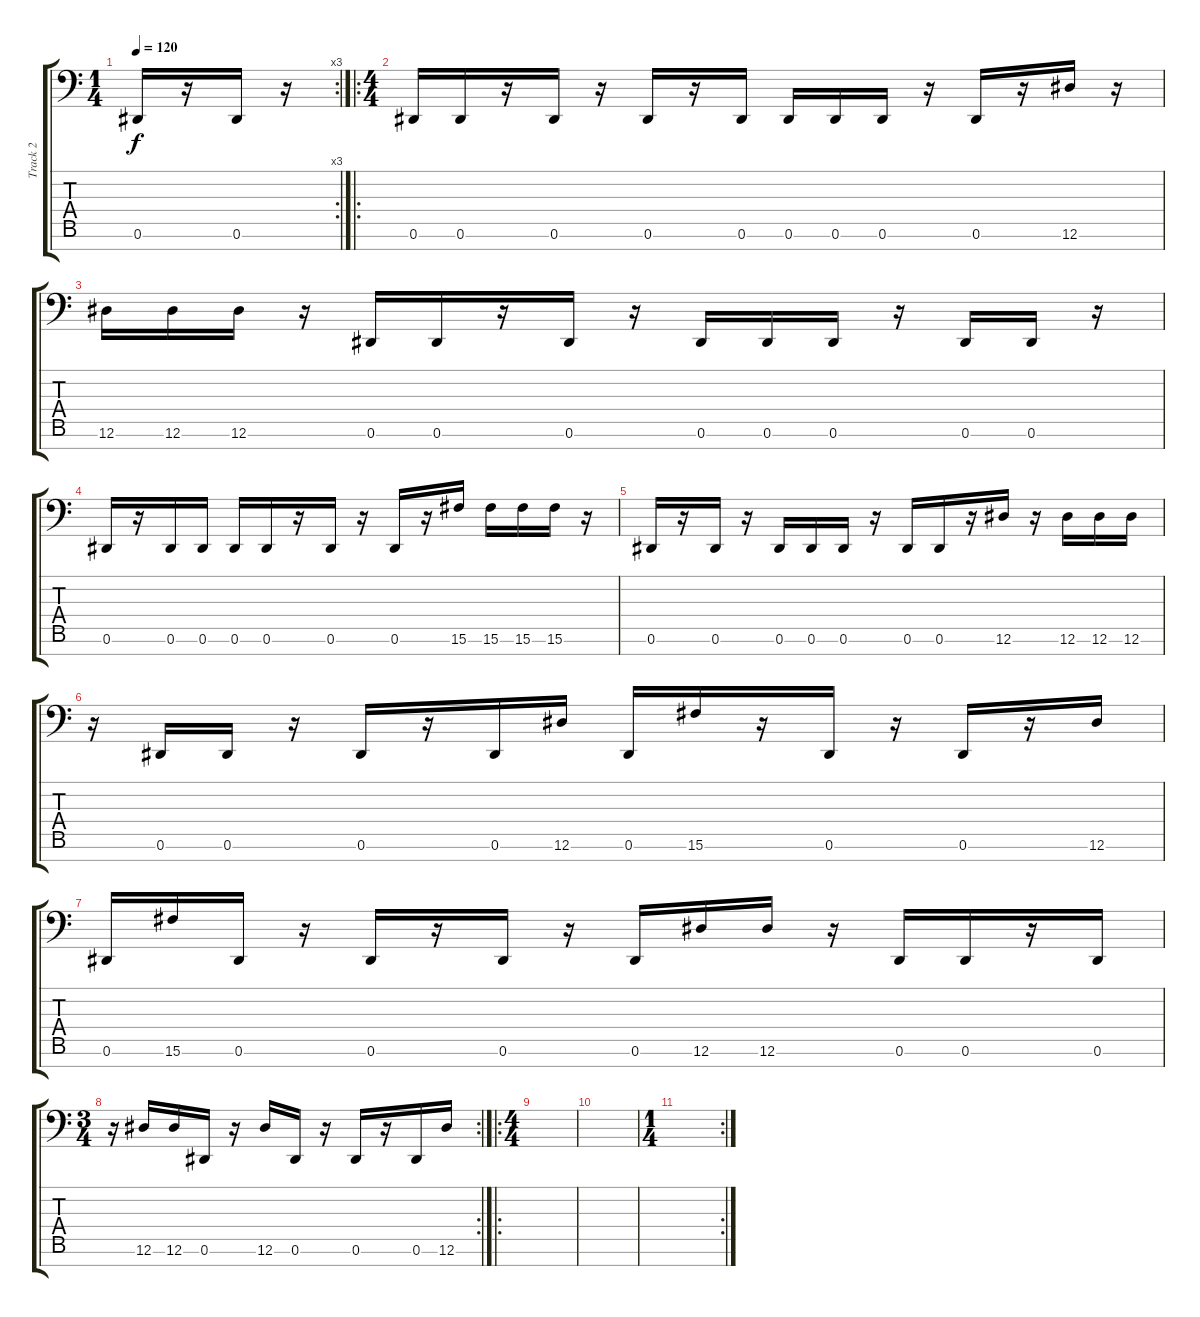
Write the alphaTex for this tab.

\track ("Track 2" "Track 2") {instrument acousticgrandpiano}
\staff {score tabs}
\tuning (Eb4 Bb3 Gb3 Db3 Ab2 Eb2 Bb1) {hide}
\rc 3
\ts (1 4)
\tempo 120
\clef f4
\ks c
0.6.16{dy f} r.16 0.6.16 r.16 |
\ro
\ts (4 4)
0.6.16 0.6.16 r.16 0.6.16 r.16 0.6.16 r.16 0.6.16 0.6.16 0.6.16 0.6.16 r.16 0.6.16 r.16 12.6.16 r.16 |
12.6.16 12.6.16 12.6.16 r.16 0.6.16 0.6.16 r.16 0.6.16 r.16 0.6.16 0.6.16 0.6.16 r.16 0.6.16 0.6.16 r.16 |
0.6.16 r.16 0.6.16 0.6.16 0.6.16 0.6.16 r.16 0.6.16 r.16 0.6.16 r.16 15.6.16 15.6.16 15.6.16 15.6.16 r.16 |
0.6.16 r.16 0.6.16 r.16 0.6.16 0.6.16 0.6.16 r.16 0.6.16 0.6.16 r.16 12.6.16 r.16 12.6.16 12.6.16 12.6.16 |
r.16 0.6.16 0.6.16 r.16 0.6.16 r.16 0.6.16 12.6.16 0.6.16 15.6.16 r.16 0.6.16 r.16 0.6.16 r.16 12.6.16 |
0.6.16 15.6.16 0.6.16 r.16 0.6.16 r.16 0.6.16 r.16 0.6.16 12.6.16 12.6.16 r.16 0.6.16 0.6.16 r.16 0.6.16 |
\rc 2
\ts (3 4)
r.16 12.6.16 12.6.16 0.6.16 r.16 12.6.16 0.6.16 r.16 0.6.16 r.16 0.6.16 12.6.16 |
\ro
\ts (4 4)
|
|
\rc 2
\ts (1 4)
